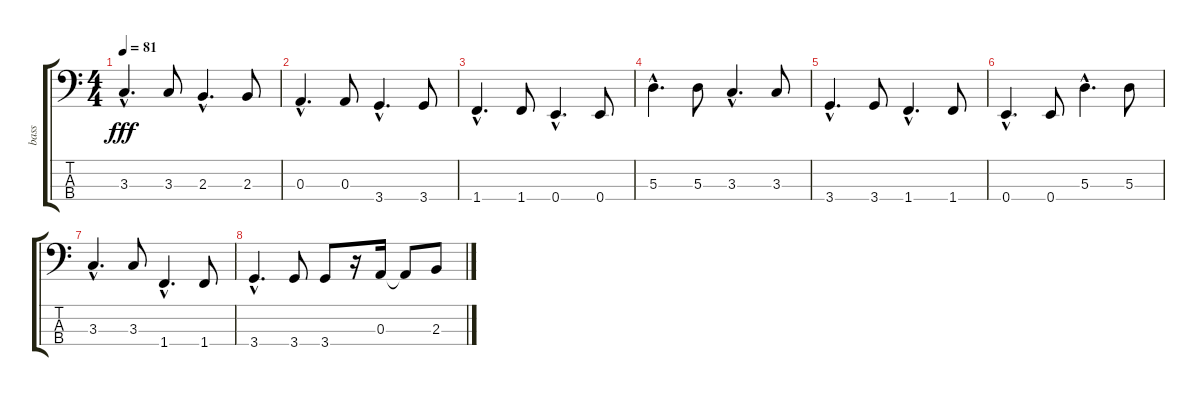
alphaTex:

\track ("bass" "bass") {instrument electricbassfinger}
\staff {score tabs}
\tuning (G2 D2 A1 E1) {hide}
\ts (4 4)
\tempo 81
\clef f4
\ks c
3.3{hac}.4{d dy fff volume 5} 3.3.8 2.3{hac}.4{d} 2.3.8 |
0.3{hac}.4{d volume 4} 0.3.8 3.4{hac}.4{d} 3.4.8 |
1.4{hac}.4{d volume 3} 1.4.8 0.4{hac}.4{d} 0.4.8 |
5.3{hac}.4{d volume 2} 5.3.8 3.3{hac}.4{d} 3.3.8 |
3.4{hac}.4{d volume 1} 3.4.8 1.4{hac}.4{d} 1.4.8 |
0.4{hac}.4{d} 0.4.8 5.3{hac}.4{d} 5.3.8 |
3.3{hac}.4{d} 3.3.8 1.4{hac}.4{d} 1.4.8 |
3.4{hac}.4{d} 3.4.8 3.4.8 r.16 0.3.16 0.3{t}.8 2.3.8
